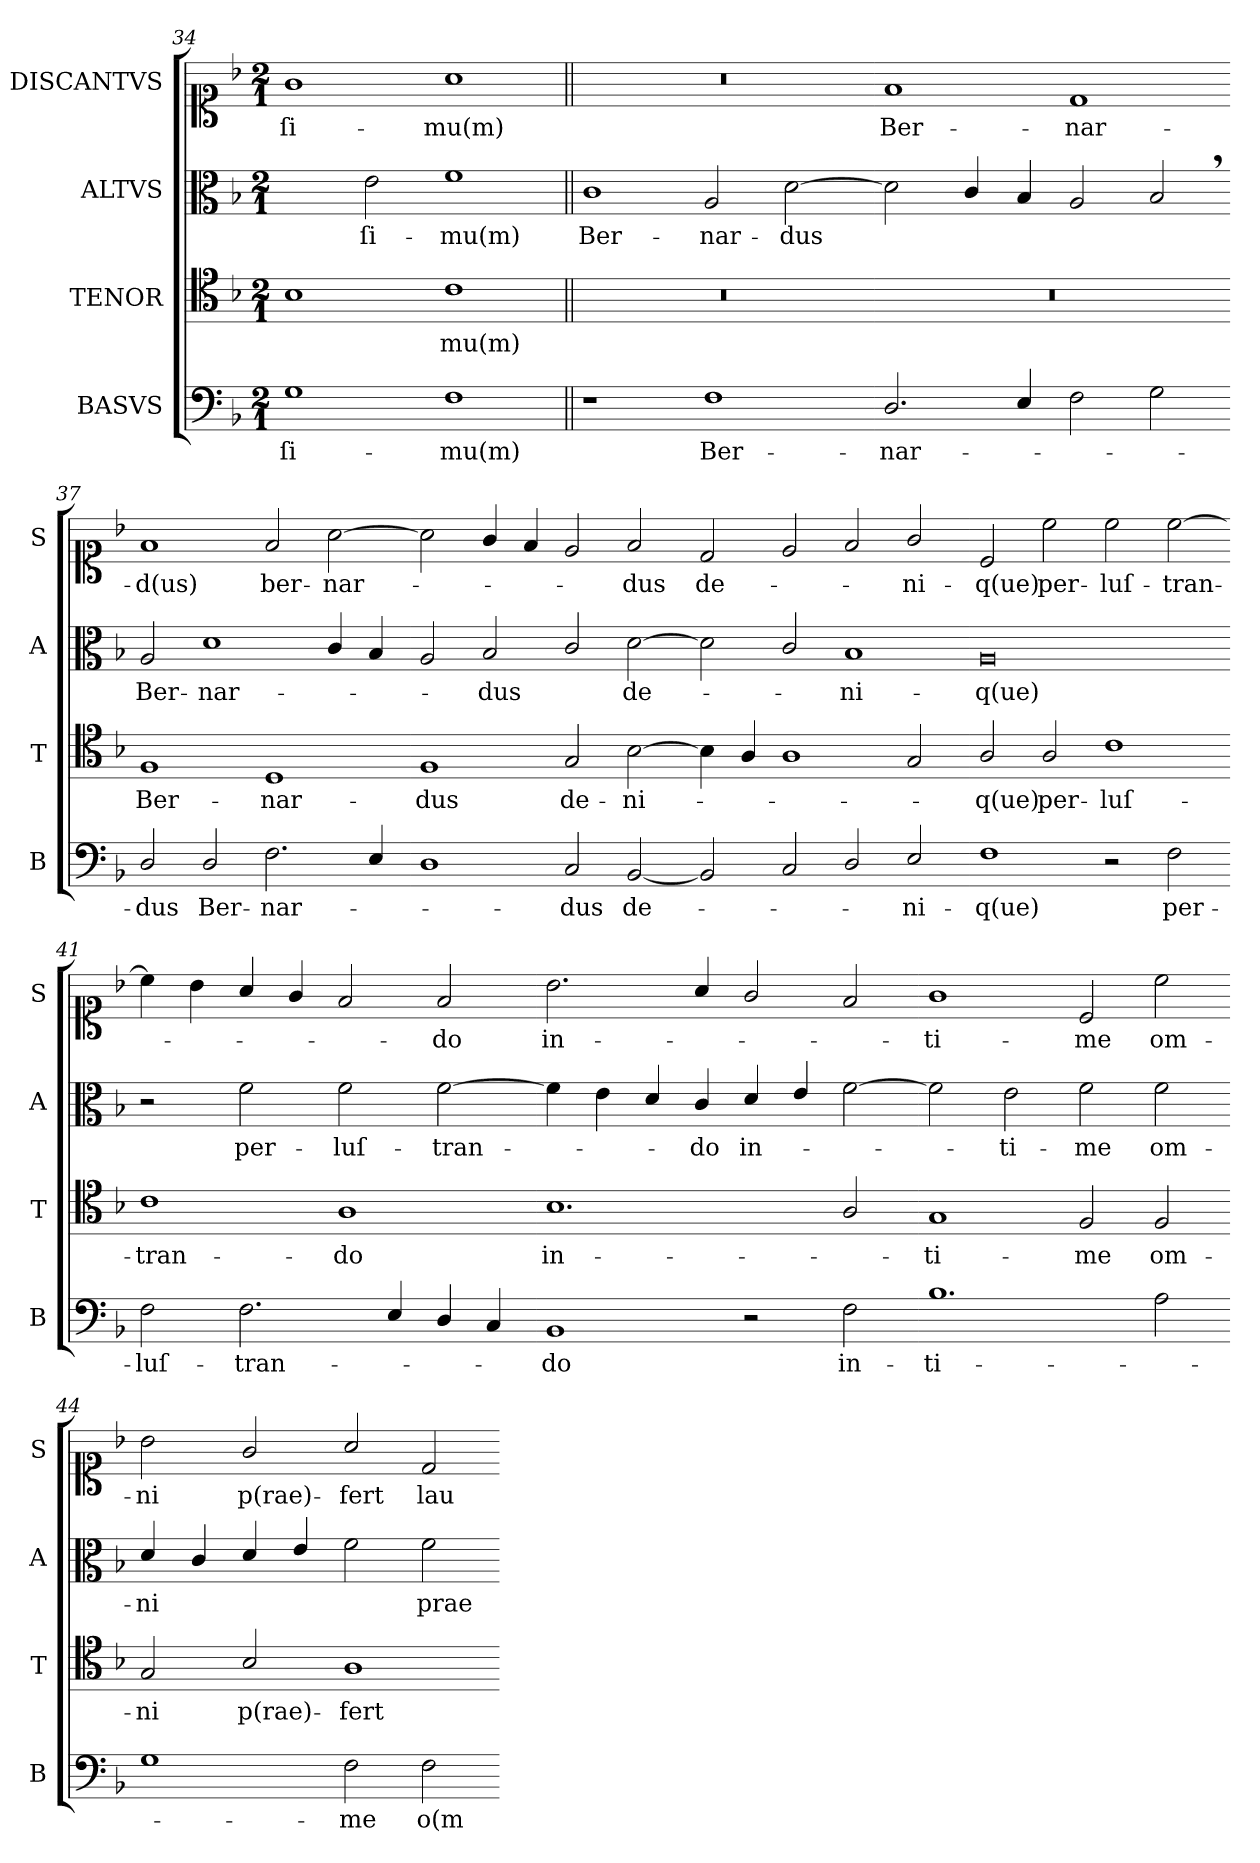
**kern	**text	**kern	**text	**kern	**text	**kern	**text
*part4	*part4	*part3	*part3	*part2	*part2	*part1	*part1
*staff4	*staff4	*staff3	*staff3	*staff2	*staff2	*staff1	*staff1
*I"BASVS	*	*I"TENOR	*	*I"ALTVS	*	*I"DISCANTVS	*
*I'B	*	*I'T	*	*I'A	*	*I'S	*
*clefF4	*	*clefC4	*	*clefC3	*	*clefC1	*
*k[b-]	*	*k[b-]	*	*k[b-]	*	*k[b-]	*
*M2/1	*	*M2/1	*	*M2/1	*	*M2/1	*
=34	=34	=34	=34	=34	=34	=34	=34
1G	-ſi-	1B-	.	2ryy	.	1g	-ſi-
.	.	.	.	2e\	-ſi-	.	.
1F	-mu(m)	1c	-mu(m)	1f	-mu(m)	1a	-mu(m)
=35||	=35||	=35||	=35||	=35||	=35||	=35||	=35||
1r	.	0r	.	1c	Ber-	0r	.
1F	Ber-	.	.	2A/	-nar-	.	.
.	.	.	.	[2d\	-dus	.	.
=36-	=36-	=36-	=36-	=36-	=36-	=36-	=36-
2.D/	-nar-	0r	.	2d\]	.	1f	Ber-
.	.	.	.	4c/	.	.	.
4E/	.	.	.	4B-/	.	.	.
2F\	.	.	.	2A/	.	1d	-nar-
2G\	.	.	.	2B-,</	.	.	.
=37-	=37-	=37-	=37-	=37-	=37-	=37-	=37-
2D/	-dus	1F	Ber-	2A/	Ber-	1f	-d(us)
!	!LO:LY:i	!	!	!	!	!	!
2D/	Ber-	.	.	1d	-nar-	.	.
!	!LO:LY:i	!	!	!	!	!	!
2.F\	-nar-	1D	-nar-	.	.	2f/	ber-
.	.	.	.	4c/	.	[2a\	-nar-
4E/	.	.	.	4B-/	.	.	.
=38-	=38-	=38-	=38-	=38-	=38-	=38-	=38-
1D	.	1F	-dus	2A/	.	2a\]	.
.	.	.	.	2B-/	-dus	4g/	.
.	.	.	.	.	.	4f/	.
!	!LO:LY:i	!	!	!	!	!	!
2C/	-dus	2G/	de-	2c/	.	2e/	.
[2BB-/	de-	[2B-\	-ni-	[2d\	de-	2f/	-dus
=39-	=39-	=39-	=39-	=39-	=39-	=39-	=39-
2BB-/]	.	4B-\]	.	2d\]	.	2d/	de-
.	.	4A/	.	.	.	.	.
2C/	.	1A	.	2c/	.	2e/	.
2D/	.	.	.	1B-	-ni-	2f/	.
2E/	-ni-	2G/	.	.	.	2g/	-ni-
=40-	=40-	=40-	=40-	=40-	=40-	=40-	=40-
1F	-q(ue)	2A/	-q(ue)	0A	-q(ue)	2c/	-q(ue)
.	.	2A/	per-	.	.	2cc\	per-
2r	.	1c	-luſ-	.	.	2cc\	-luſ-
2F\	per-	.	.	.	.	[2cc\	-tran-
=41-	=41-	=41-	=41-	=41-	=41-	=41-	=41-
2F\	-luſ-	1c	-tran-	2r	.	4cc\]	.
.	.	.	.	.	.	4b-\	.
2.F\	-tran-	.	.	2f\	per-	4a/	.
.	.	.	.	.	.	4g/	.
.	.	1A	-do	2f\	-luſ-	2f/	.
4E/	.	.	.	.	.	.	.
4D/	.	.	.	[2f\	-tran-	2f/	-do
4C/	.	.	.	.	.	.	.
=42-	=42-	=42-	=42-	=42-	=42-	=42-	=42-
1BB-	-do	1.B-	in-	4f\]	.	2.b-\	in-
.	.	.	.	4e\	.	.	.
.	.	.	.	4d/	.	.	.
.	.	.	.	4c/	-do	4a/	.
2r	.	.	.	4d/	in-	2g/	.
.	.	.	.	4e/	.	.	.
2F\	in-	2A/	.	[2f\	.	2f/	.
=43-	=43-	=43-	=43-	=43-	=43-	=43-	=43-
1.B-	-ti-	1G	-ti-	2f\]	.	1g	ti-
.	.	.	.	2e\	-ti-	.	.
.	.	2F/	-me	2f\	-me	2c/	-me
2A\	.	2F/	om-	2f\	om-	2cc\	om-
=44-	=44-	=44-	=44-	=44-	=44-	=44-	=44-
1G	.	2G/	-ni	4d/	-ni	2b-\	-ni
.	.	.	.	4c/	.	.	.
.	.	2B-/	p(rae)-	4d/	.	2g/	p(rae)-
.	.	.	.	4e/	.	.	.
2F\	-me	1A	-fert	2f\	.	2a/	-fert
2F\	o(m-	.	.	2f\	prae-	2d/	lau-
=-	=-	=-	=-	=-	=-	=-	=-
*-	*-	*-	*-	*-	*-	*-	*-
